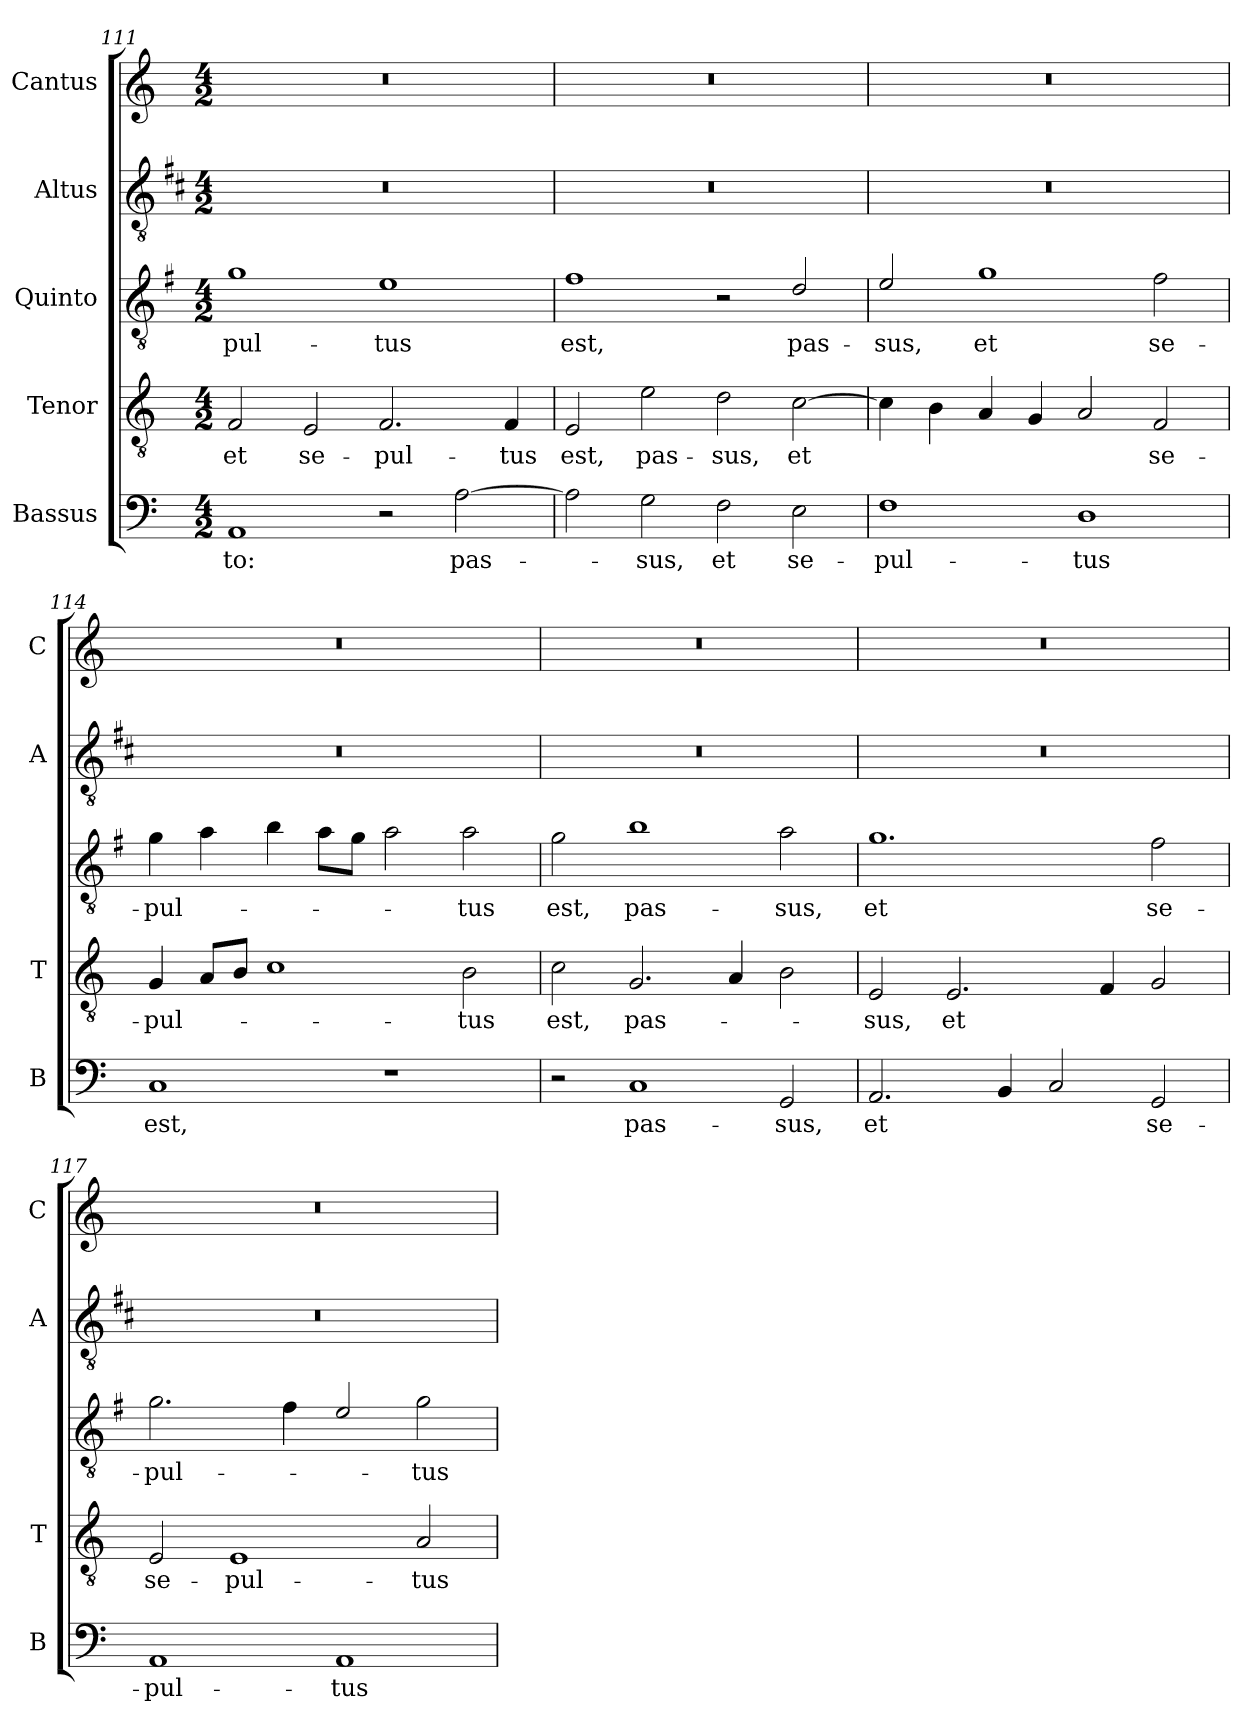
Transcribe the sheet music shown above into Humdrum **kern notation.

**kern	**text	**kern	**text	**kern	**text	**kern	**kern
*part5	*part5	*part4	*part4	*part3	*part3	*part2	*part1
*staff5	*staff5	*staff4	*staff4	*staff3	*staff3	*staff2	*staff1
*I"Bassus	*	*I"Tenor	*	*I"Quinto	*	*I"Altus	*I"Cantus
*I'B	*	*I'T	*	*	*	*I'A	*I'C
*clefF4	*	*clefGv2	*	*clefGv2	*	*clefGv2	*clefG2
*	*	*	*	*ITrd4c7	*	*ITrd1c2	*
*k[]	*	*k[]	*	*k[]	*	*k[]	*k[]
*C:	*	*C:	*	*C:	*	*C:	*C:
*M4/2	*	*M4/2	*	*M4/2	*	*M4/2	*M4/2
=111	=111	=111	=111	=111	=111	=111	=111
!	!LO:LY:b	!	!LO:LY:b	!	!LO:LY:b	!	!
1AA	-to:	2F/	et	1c	-pul-	0r	0r
!	!	!	!LO:LY:b	!	!	!	!
.	.	2E/	se-	.	.	.	.
!	!	!	!LO:LY:b	!	!LO:LY:b	!	!
2r	.	2.F/	-pul-	1A	-tus	.	.
!	!LO:LY:b	!	!	!	!	!	!
[2A\	pas-	.	.	.	.	.	.
!	!	!	!LO:LY:b	!	!	!	!
.	.	4F/	-tus	.	.	.	.
=112	=112	=112	=112	=112	=112	=112	=112
!	!	!	!LO:LY:b	!	!LO:LY:b	!	!
2A\]	.	2E/	est,	1B	est,	0r	0r
!	!LO:LY:b	!	!LO:LY:b	!	!	!	!
2G\	-sus,	2e\	pas-	.	.	.	.
!	!LO:LY:b	!	!LO:LY:b	!	!	!	!
2F\	et	2d\	-sus,	2r	.	.	.
!	!LO:LY:b	!	!LO:LY:b	!	!LO:LY:b	!	!
2E\	se-	[2c\	et	2G/	pas-	.	.
=113	=113	=113	=113	=113	=113	=113	=113
!	!LO:LY:b	!	!	!	!LO:LY:b	!	!
1F	-pul-	4c\]	.	2A/	-sus,	0r	0r
.	.	4B\	.	.	.	.	.
!	!	!	!	!	!LO:LY:b	!	!
.	.	4A/	.	1c	et	.	.
.	.	4G/	.	.	.	.	.
!	!LO:LY:b	!	!	!	!	!	!
1D	-tus	2A/	.	.	.	.	.
!	!	!	!LO:LY:b	!	!LO:LY:b	!	!
.	.	2F/	se-	2B\	se-	.	.
!!LO:LB:g=z
=114	=114	=114	=114	=114	=114	=114	=114
!	!LO:LY:b	!	!LO:LY:b	!	!LO:LY:b	!	!
1C	est,	4G/	-pul-	4c\	-pul-	0r	0r
.	.	8A/L	.	4d\	.	.	.
.	.	8B/J	.	.	.	.	.
.	.	1c	.	4e\	.	.	.
.	.	.	.	8d\L	.	.	.
.	.	.	.	8c\J	.	.	.
1r	.	.	.	2d\	.	.	.
!	!	!	!LO:LY:b	!	!LO:LY:b	!	!
.	.	2B\	-tus	2d\	-tus	.	.
=115	=115	=115	=115	=115	=115	=115	=115
!	!	!	!LO:LY:b	!	!LO:LY:b	!	!
2r	.	2c\	est,	2c\	est,	0r	0r
!	!LO:LY:b	!	!LO:LY:b	!	!LO:LY:b	!	!
1C	pas-	2.G/	pas-	1e	pas-	.	.
.	.	4A/	.	.	.	.	.
!	!LO:LY:b	!	!	!	!LO:LY:b	!	!
2GG/	-sus,	2B\	.	2d\	-sus,	.	.
=116	=116	=116	=116	=116	=116	=116	=116
!	!LO:LY:b	!	!LO:LY:b	!	!LO:LY:b	!	!
2.AA/	et	2E/	-sus,	1.c	et	0r	0r
!	!	!	!LO:LY:b	!	!	!	!
.	.	2.E/	et	.	.	.	.
4BB/	.	.	.	.	.	.	.
2C/	.	.	.	.	.	.	.
.	.	4F/	.	.	.	.	.
!	!LO:LY:b	!	!	!	!LO:LY:b	!	!
2GG/	se-	2G/	.	2B\	se-	.	.
=117	=117	=117	=117	=117	=117	=117	=117
!	!LO:LY:b	!	!LO:LY:b	!	!LO:LY:b	!	!
1AA	-pul-	2E/	se-	2.c\	-pul-	0r	0r
!	!	!	!LO:LY:b	!	!	!	!
.	.	1E	-pul-	.	.	.	.
.	.	.	.	4B\	.	.	.
!	!LO:LY:b	!	!	!	!	!	!
1AA	-tus	.	.	2A/	.	.	.
!	!	!	!LO:LY:b	!	!LO:LY:b	!	!
.	.	2A/	-tus	2c\	-tus	.	.
=	=	=	=	=	=	=	=
*-	*-	*-	*-	*-	*-	*-	*-
